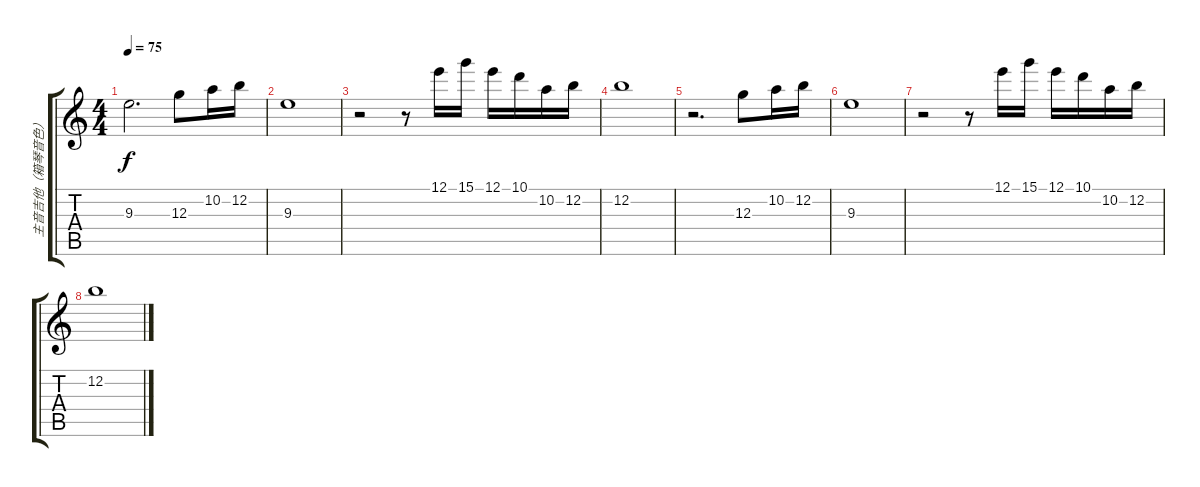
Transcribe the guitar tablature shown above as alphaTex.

\track ("主音吉他（箱琴音色）" "主音吉他（箱琴音色）") {instrument acousticguitarsteel}
\staff {score tabs}
\tuning (E4 B3 G3 D3 A2 E2) {hide}
\ts (4 4)
\tempo 75
\clef g2
\ks c
9.3.2{d dy f} 12.3.8 10.2.16 12.2.16 |
9.3.1 |
r.2 r.8 12.1.16 15.1.16 12.1.16 10.1.16 10.2.16 12.2.16 |
12.2.1 |
r.2{d} 12.3.8 10.2.16 12.2.16 |
9.3.1 |
r.2 r.8 12.1.16 15.1.16 12.1.16 10.1.16 10.2.16 12.2.16 |
12.2.1
